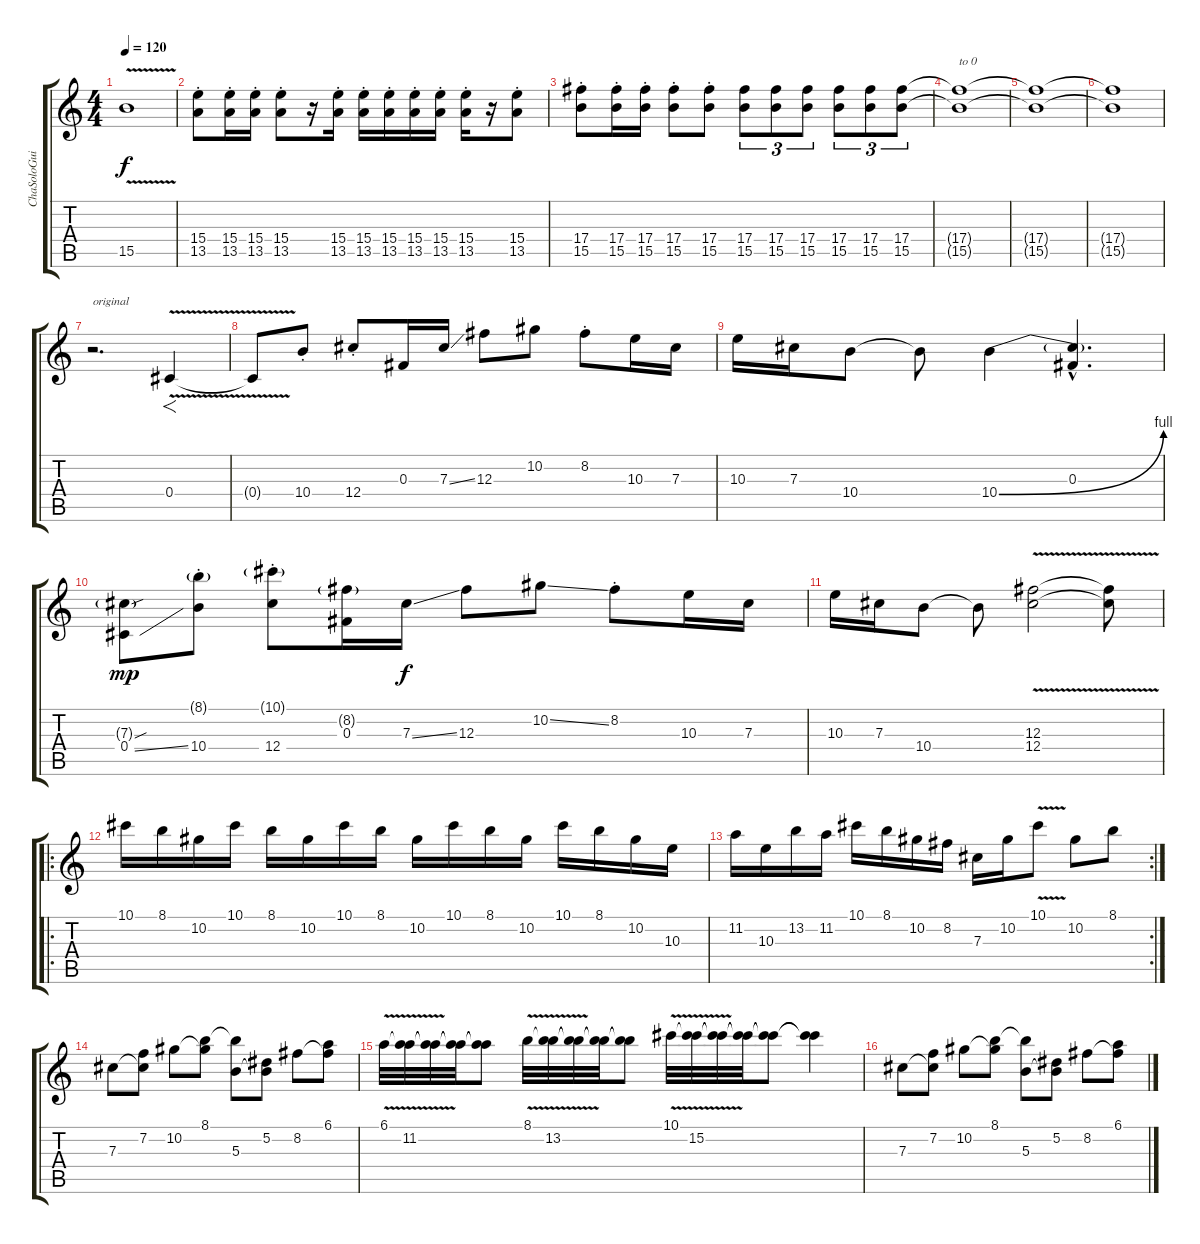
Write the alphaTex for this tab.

\track ("ChaSoloGuitar" "ChaSoloGui") {instrument distortionguitar}
\staff {score tabs}
\tuning (Eb4 Bb3 Gb3 Db3 Ab2 Eb2) {hide}
\ts (4 4)
\tempo 120
\clef g2
\ks c
15.5{v}.1{dy f} |
(15.4{st} 13.5{st}).8 (15.4{st} 13.5{st}).16 (15.4{st} 13.5{st}).16 (15.4{st} 13.5{st}).8 r.16 (15.4{st} 13.5{st}).16 (15.4{st} 13.5{st}).16 (15.4{st} 13.5{st}).16 (15.4{st} 13.5{st}).16 (15.4{st} 13.5{st}).16 (15.4{st} 13.5{st}).16 r.16 (15.4{st} 13.5{st}).8 |
(17.4{st} 15.5{st}).8 (17.4{st} 15.5{st}).16 (17.4{st} 15.5{st}).16 (17.4{st} 15.5{st}).8 (17.4{st} 15.5{st}).8 (17.4 15.5).8{tu (3 2)} (17.4 15.5).8{tu (3 2)} (17.4 15.5).8{tu (3 2)} (17.4 15.5).8{tu (3 2)} (17.4 15.5).8{tu (3 2)} (17.4 15.5).8{tu (3 2)} |
(17.4{t} 15.5{t}).1{txt "to 0" volume 0} |
(17.4{t} 15.5{t}).1 |
(17.4{t} 15.5{t}).1 |
r.2{d txt "original" volume 15 balance 8 instrument distortionguitar} 0.4{v}.4{f} |
0.4{t}.8 10.4{st}.8 12.4{st}.8 0.3.16 7.3{ss}.16 12.3.8 10.2.8 8.2{st}.8 10.3.16 7.3.16 |
10.3.16 7.3.16 10.4.8 10.4{t}.8 10.4{be (bend 0 0 60 4)}.4 (0.3{hac} 10.4{hac t}).4{d} |
(7.3{sou g} 0.4{ss}).8{dy mp} (8.1{g} 10.4{st}).8 (10.1{g} 12.4{st}).8 (8.2{g} 0.3).16 7.3{ss}.16{dy f} 12.3.8 10.2{ss}.8 8.2{st}.8 10.3.16 7.3.16 |
10.3.16 7.3.16 10.4.8 10.4{t}.8 (12.3{v} 12.4{v}).2 (12.3{t} 12.4{t}).8 |
\ro
10.1.16 8.1.16 10.2.16 10.1.16 8.1.16 10.2.16 10.1.16 8.1.16 10.2.16 10.1.16 8.1.16 10.2.16 10.1.16 8.1.16 10.2.16 10.3.16 |
\rc 2
11.2.16 10.3.16 13.2.16 11.2.16 10.1.16 8.1.16 10.2.16 8.2.16 7.3.16 10.2.16 10.1{v}.8 10.2.8 8.1.8 |
7.3.8 (7.2 7.3{t}).8 10.2.8 (8.1 10.2{t}).8 (8.1{t} 5.3).8 (5.2 5.3{t}).8 8.2.8 (6.1 8.2{t}).8 |
6.1{v}.32 (6.1{t} 11.2{v}).32 (6.1{t} 11.2{t}).32 (6.1{t} 11.2{t}).32 (6.1{t} 11.2{t}).8 8.1{v}.32 (8.1{t} 13.2{v}).32 (8.1{t} 13.2{t}).32 (8.1{t} 13.2{t}).32 (8.1{t} 13.2{t}).8 10.1{v}.32 (10.1{t} 15.2{v}).32 (10.1{t} 15.2{t}).32 (10.1{t} 15.2{t}).32 (10.1{t} 15.2{t}).8 (10.1{t} 15.2{t}).4 |
7.3.8 (7.2 7.3{t}).8 10.2.8 (8.1 10.2{t}).8 (8.1{t} 5.3).8 (5.2 5.3{t}).8 8.2.8 (6.1 8.2{t}).8
